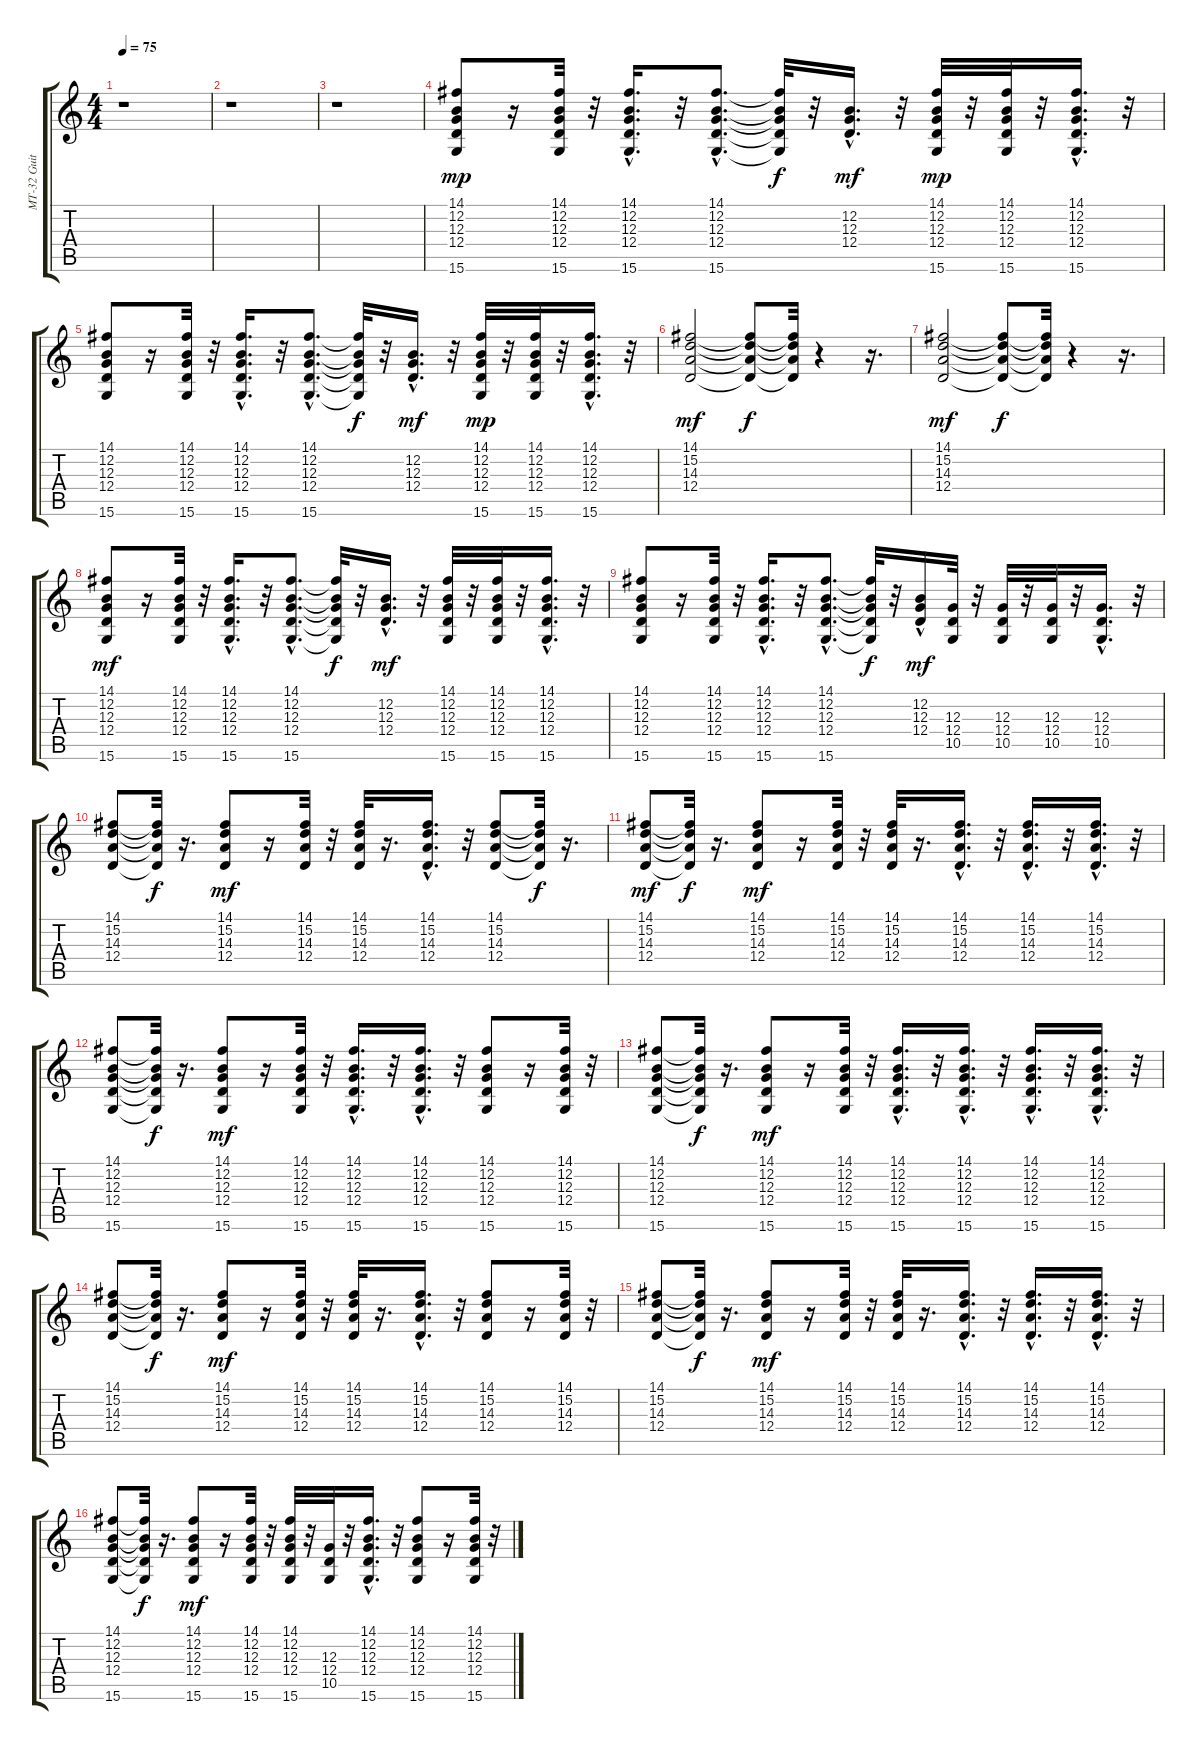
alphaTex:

\track ("MT-32 Guitar 2" "MT-32 Guit") {instrument frenchhorn}
\staff {score tabs}
\tuning (E4 B3 G3 D3 A2 E2) {hide}
\ts (4 4)
\tempo 75
\clef g2
\ks c
r.1{dy mp instrument frenchhorn} |
r.1 |
r.1 |
(14.1 12.2 12.3 12.4 15.6).8{volume 10} r.16 (14.1 12.2 12.3 12.4 15.6).32 r.32 (14.1{hac} 12.2{hac} 12.3{hac} 12.4{hac} 15.6{hac}).16{d} r.32 (14.1{hac} 12.2{hac} 12.3{hac} 12.4{hac} 15.6{hac}).8{d} (14.1{t} 12.2{t} 12.3{t} 12.4{t} 15.6{t}).32{dy f} r.32 (12.2{hac} 12.3{hac} 12.4{hac}).16{d dy mf} r.32 (14.1 12.2 12.3 12.4 15.6).32{dy mp} r.32 (14.1 12.2 12.3 12.4 15.6).32 r.32 (14.1{hac} 12.2{hac} 12.3{hac} 12.4{hac} 15.6{hac}).16{d} r.32 |
(14.1 12.2 12.3 12.4 15.6).8 r.16 (14.1 12.2 12.3 12.4 15.6).32 r.32 (14.1{hac} 12.2{hac} 12.3{hac} 12.4{hac} 15.6{hac}).16{d} r.32 (14.1{hac} 12.2{hac} 12.3{hac} 12.4{hac} 15.6{hac}).8{d} (14.1{t} 12.2{t} 12.3{t} 12.4{t} 15.6{t}).32{dy f} r.32 (12.2{hac} 12.3{hac} 12.4{hac}).16{d dy mf} r.32 (14.1 12.2 12.3 12.4 15.6).32{dy mp} r.32 (14.1 12.2 12.3 12.4 15.6).32 r.32 (14.1{hac} 12.2{hac} 12.3{hac} 12.4{hac} 15.6{hac}).16{d} r.32 |
(14.1 15.2 14.3 12.4).2{dy mf} (14.1{t} 15.2{t} 14.3{t} 12.4{t}).8{dy f} (14.1{t} 15.2{t} 14.3{t} 12.4{t}).32 r.4 r.16{d} |
(14.1 15.2 14.3 12.4).2{dy mf} (14.1{t} 15.2{t} 14.3{t} 12.4{t}).8{dy f} (14.1{t} 15.2{t} 14.3{t} 12.4{t}).32 r.4 r.16{d} |
(14.1 12.2 12.3 12.4 15.6).8{dy mf} r.16 (14.1 12.2 12.3 12.4 15.6).32 r.32 (14.1{hac} 12.2{hac} 12.3{hac} 12.4{hac} 15.6{hac}).16{d} r.32 (14.1{hac} 12.2{hac} 12.3{hac} 12.4{hac} 15.6{hac}).8{d} (14.1{t} 12.2{t} 12.3{t} 12.4{t} 15.6{t}).32{dy f} r.32 (12.2{hac} 12.3{hac} 12.4{hac}).16{d dy mf} r.32 (14.1 12.2 12.3 12.4 15.6).32 r.32 (14.1 12.2 12.3 12.4 15.6).32 r.32 (14.1{hac} 12.2{hac} 12.3{hac} 12.4{hac} 15.6{hac}).16{d} r.32 |
(14.1 12.2 12.3 12.4 15.6).8 r.16 (14.1 12.2 12.3 12.4 15.6).32 r.32 (14.1{hac} 12.2{hac} 12.3{hac} 12.4{hac} 15.6{hac}).16{d} r.32 (14.1{hac} 12.2{hac} 12.3{hac} 12.4{hac} 15.6{hac}).8{d} (14.1{t} 12.2{t} 12.3{t} 12.4{t} 15.6{t}).32{dy f} r.32 (12.2{hac} 12.3 12.4).16{dy mf} (12.3 12.4 10.5).32 r.32 (12.3 12.4 10.5).32 r.32 (12.3 12.4 10.5).32 r.32 (12.3{hac} 12.4{hac} 10.5{hac}).16{d} r.32 |
(14.1 15.2 14.3 12.4).8 (14.1{t} 15.2{t} 14.3{t} 12.4{t}).32{dy f} r.16{d} (14.1 15.2 14.3 12.4).8{dy mf} r.16 (14.1 15.2 14.3 12.4).32 r.32 (14.1 15.2 14.3 12.4).32 r.16{d} (14.1{hac} 15.2{hac} 14.3{hac} 12.4{hac}).16{d} r.32 (14.1 15.2 14.3 12.4).8 (14.1{t} 15.2{t} 14.3{t} 12.4{t}).32{dy f} r.16{d} |
(14.1 15.2 14.3 12.4).8{dy mf} (14.1{t} 15.2{t} 14.3{t} 12.4{t}).32{dy f} r.16{d} (14.1 15.2 14.3 12.4).8{dy mf} r.16 (14.1 15.2 14.3 12.4).32 r.32 (14.1 15.2 14.3 12.4).32 r.16{d} (14.1{hac} 15.2{hac} 14.3{hac} 12.4{hac}).16{d} r.32 (14.1{hac} 15.2{hac} 14.3{hac} 12.4{hac}).16{d} r.32 (14.1{hac} 15.2{hac} 14.3{hac} 12.4{hac}).16{d} r.32 |
(14.1 12.2 12.3 12.4 15.6).8 (14.1{t} 12.2{t} 12.3{t} 12.4{t} 15.6{t}).32{dy f} r.16{d} (14.1 12.2 12.3 12.4 15.6).8{dy mf} r.16 (14.1 12.2 12.3 12.4 15.6).32 r.32 (14.1{hac} 12.2{hac} 12.3{hac} 12.4{hac} 15.6{hac}).16{d} r.32 (14.1{hac} 12.2{hac} 12.3{hac} 12.4{hac} 15.6{hac}).16{d} r.32 (14.1 12.2 12.3 12.4 15.6).8 r.16 (14.1 12.2 12.3 12.4 15.6).32 r.32 |
(14.1 12.2 12.3 12.4 15.6).8 (14.1{t} 12.2{t} 12.3{t} 12.4{t} 15.6{t}).32{dy f} r.16{d} (14.1 12.2 12.3 12.4 15.6).8{dy mf} r.16 (14.1 12.2 12.3 12.4 15.6).32 r.32 (14.1{hac} 12.2{hac} 12.3{hac} 12.4{hac} 15.6{hac}).16{d} r.32 (14.1{hac} 12.2{hac} 12.3{hac} 12.4{hac} 15.6{hac}).16{d} r.32 (14.1{hac} 12.2{hac} 12.3{hac} 12.4{hac} 15.6{hac}).16{d} r.32 (14.1{hac} 12.2{hac} 12.3{hac} 12.4{hac} 15.6{hac}).16{d} r.32 |
(14.1 15.2 14.3 12.4).8 (14.1{t} 15.2{t} 14.3{t} 12.4{t}).32{dy f} r.16{d} (14.1 15.2 14.3 12.4).8{dy mf} r.16 (14.1 15.2 14.3 12.4).32 r.32 (14.1 15.2 14.3 12.4).32 r.16{d} (14.1{hac} 15.2{hac} 14.3{hac} 12.4{hac}).16{d} r.32 (14.1 15.2 14.3 12.4).8 r.16 (14.1 15.2 14.3 12.4).32 r.32 |
(14.1 15.2 14.3 12.4).8 (14.1{t} 15.2{t} 14.3{t} 12.4{t}).32{dy f} r.16{d} (14.1 15.2 14.3 12.4).8{dy mf} r.16 (14.1 15.2 14.3 12.4).32 r.32 (14.1 15.2 14.3 12.4).32 r.16{d} (14.1{hac} 15.2{hac} 14.3{hac} 12.4{hac}).16{d} r.32 (14.1{hac} 15.2{hac} 14.3{hac} 12.4{hac}).16{d} r.32 (14.1{hac} 15.2{hac} 14.3{hac} 12.4{hac}).16{d} r.32 |
(14.1 12.2 12.3 12.4 15.6).8 (14.1{t} 12.2{t} 12.3{t} 12.4{t} 15.6{t}).32{dy f} r.16{d} (14.1 12.2 12.3 12.4 15.6).8{dy mf} r.16 (14.1 12.2 12.3 12.4 15.6).32 r.32 (14.1 12.2 12.3 12.4 15.6).32 r.32 (12.3 12.4 10.5).32 r.32 (14.1{hac} 12.2{hac} 12.3{hac} 12.4{hac} 15.6{hac}).16{d} r.32 (14.1 12.2 12.3 12.4 15.6).8 r.16 (14.1 12.2 12.3 12.4 15.6).32 r.32
